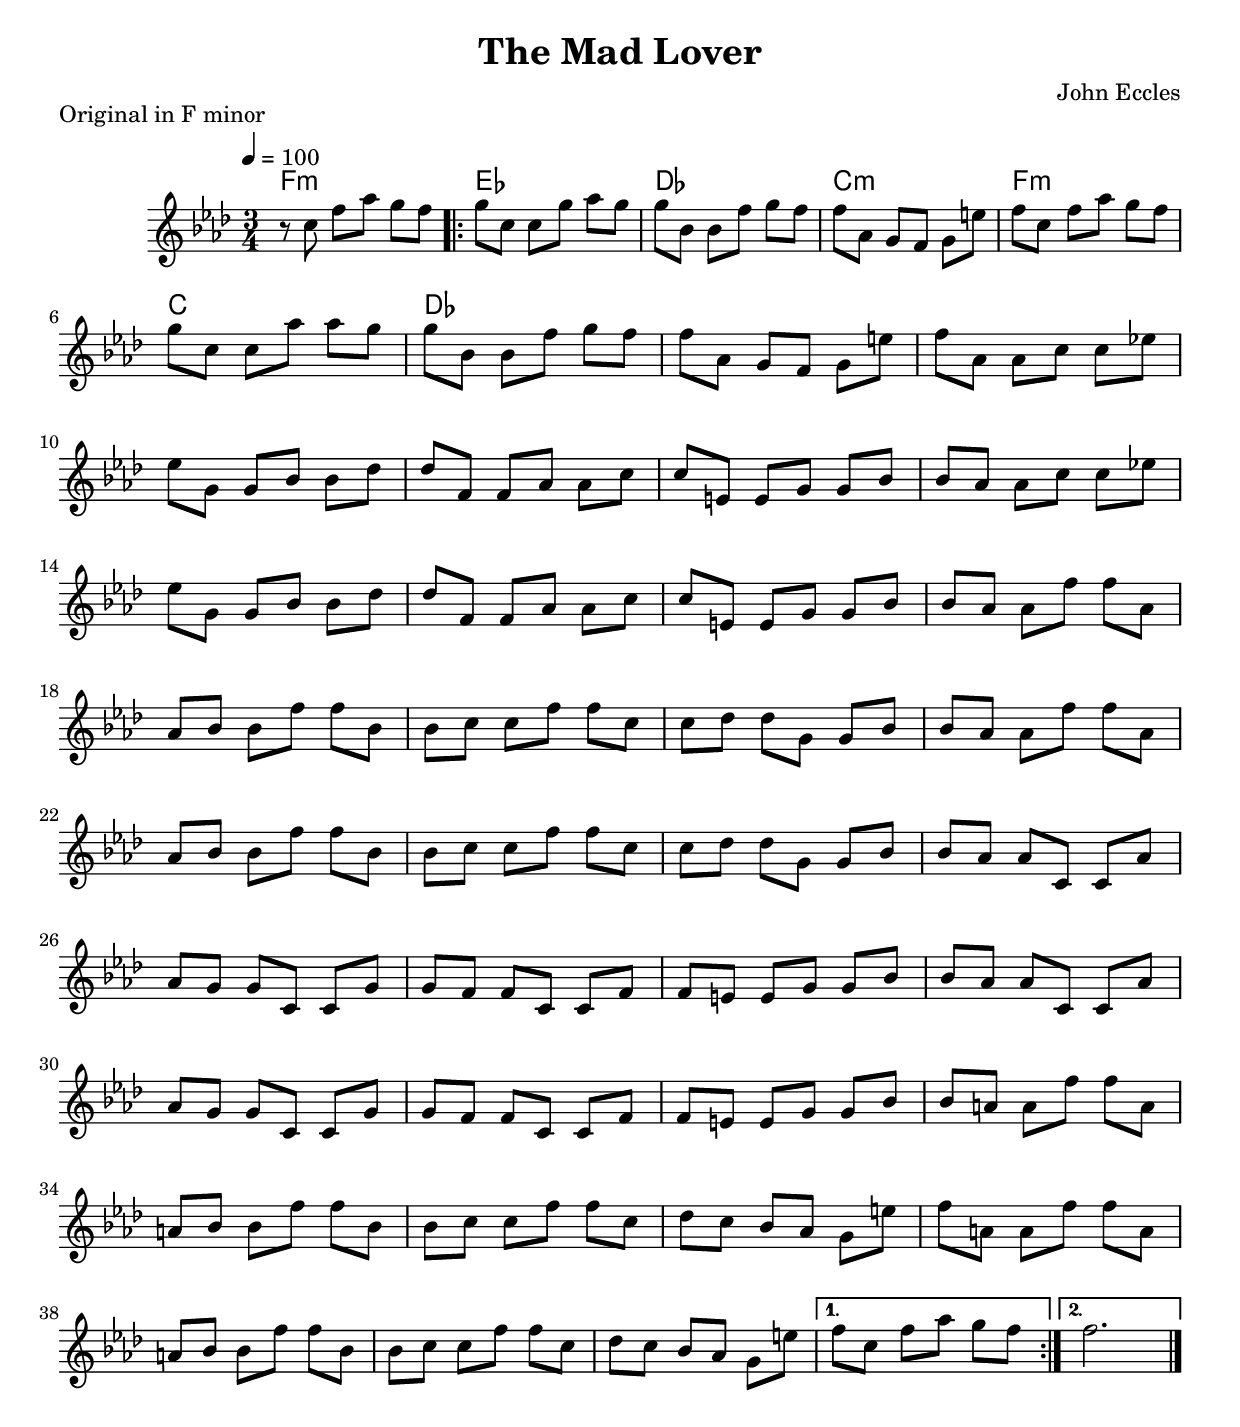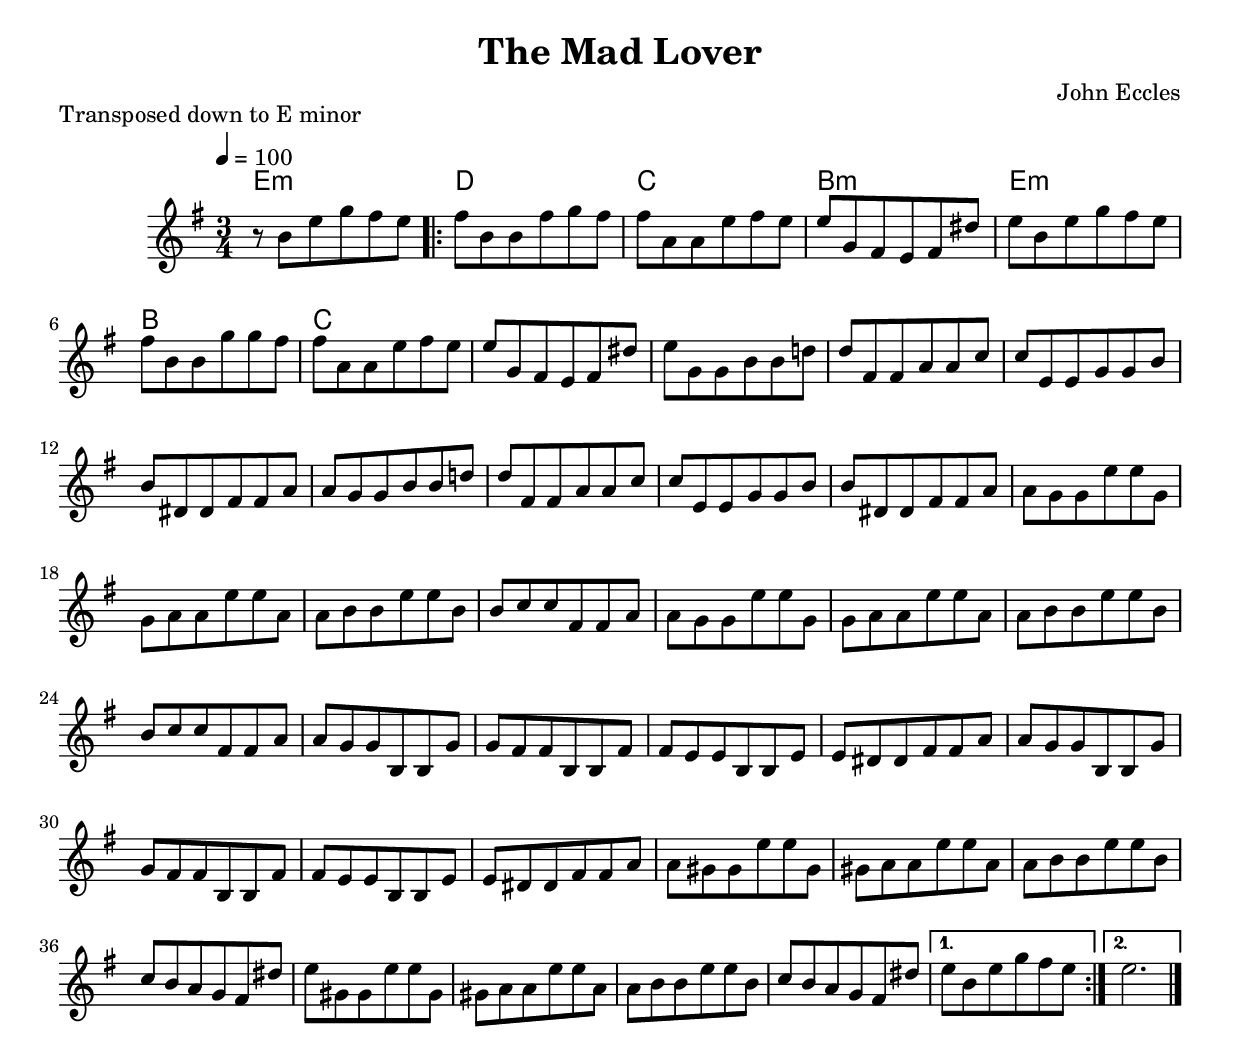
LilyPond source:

\version "2.24.4"
\language "english"

%==========================================================
%  twoByTwoBeaming
%
%  This snippet sets a custom beaming pattern in common time
%  (e.g., 2/4, 3/4, 4/4) so that eighth notes are grouped
%  in pairs instead of default larger groups.
%
%  Result:
%    ♪♪ ♪♪ ♪♪ instead of ♪♪♪♪ ♪♪♪♪
%
%  How it works:
%    (1 . 8) → One beat = quarter note; smallest note = eighth note
%    (2 2 2 2) → Beam eighth notes in groups of 2
%
%  This produces more consistent and readable beams in certain
%  rhythmic contexts, especially in early music.
%
%  Usage:
%    Add this to your layout block:
%
%      \context {
%        \Voice
%        \twoByTwoBeaming
%      }
%
%==========================================================

twoByTwoBeaming = {
  % Each entry maps a beat-unit/subdivision combination to a beaming pattern

  % Macro to beam eighth notes two by two in any quarter-note meter (e.g., 2/4, 3/4, 4/4)
  % (1 . 8): one quarter-note beat, with beams applied at eighth-note level
  %        : (beat-unit . smallest-note-value):
  %        : ( 1 = quarter note beat (used in 2/4, 3/4, 4/4, etc.)
  %        : ( 8 = eighth notes are the level of beaming we're targeting
  %  .     : Separator between the key and its value

  % (2 2 2 2): group eighth notes into 2-note beams
  %          : Beaming pattern: group eighth notes into groups of 2
  %          : In 3/4: gives ♪♪ ♪♪ ♪♪
  %          : In 4/4: gives ♪♪ ♪♪ ♪♪ ♪♪

  \set beamExceptions = #'(
                            (end .
                                 (
                                   ((1 . 8) . (2 2 2 2))
                                   )
                                 )
                            )
}

\version "2.24.0"
%=============================================
%   created by MuseScore Version: 1.3
%          September 28, 2014
%=============================================
%% http://lsr.di.unimi.it/LSR/Item?id=838

%LSR completed by P.P.Schneider on Feb. 2014 for v2.18

#(define ((bars-per-line-engraver bar-list) context)
  (let* ((working-copy bar-list)
         (total (1+ (car working-copy))))
    `((acknowledgers
       (paper-column-interface
        . ,(lambda (engraver grob source-engraver)
             (let ((internal-bar (ly:context-property context 'internalBarNumber)))
               (if (and (pair? working-copy)
                        (= (remainder internal-bar total) 0)
                        (eq? #t (ly:grob-property grob 'non-musical)))
                   (begin
                     (set! (ly:grob-property grob 'line-break-permission) 'force)
                     (if (null? (cdr working-copy))
                         (set! working-copy bar-list)
                         (begin
                           (set! working-copy (cdr working-copy))))
                           (set! total (+ total (car working-copy))))))))))))





global = {
  \time 3/4
  \key f \minor
  \tempo 4 = 100
}

chordNames = \chordmode {
  \global
  f2.:m  ef df  c:m f:m c df
}

melody = \relative c'' {
  \global

  %  \twoByTwoBeaming

  r8 c f af g f
  \repeat volta 2 {
    g   c,    c   g'    af  g
    g   bf,   bf  f'    g   f
    f   af,   g   f     g   e'
    f   c     f   af    g   f
    g   c,    c   af'   af  g
    g   bf,   bf  f'    g   f
    f   af,   g   f     g   e'
    f   af,   af  c     c   ef!
    ef  g,    g   bf    bf  df
    df  f,    f   af    af  c
    c   e,    e   g     g   bf
    bf  af    af  c     c   ef!
    ef  g,    g   bf    bf  df
    df  f,    f   af    af  c
    c   e,!   e   g     g   bf
    bf  af    af  f'    f   af,
    af  bf    bf  f'    f   bf,
    bf  c     c   f     f   c
    c   df    df  g,    g   bf
    bf  af    af  f'    f   af,
    af  bf    bf  f'    f   bf,
    bf  c     c   f     f   c
    c   df    df  g,    g   bf
    bf  af    af  c,    c   af'
    af  g     g   c,    c   g'
    g   f     f   c     c   f
    f   e     e   g     g   bf
    bf  af    af  c,    c   af'
    af  g     g   c,    c   g'
    g   f     f   c     c   f
    f   e     e   g     g   bf
    bf  a     a   f'    f   a,
    a   bf    bf  f'    f   bf,
    bf  c     c   f     f   c
    df  c     bf  af    g   e'
    f   a,    a   f'    f   a,
    a   bf    bf  f'    f   bf,
    bf  c     c   f     f   c
    df  c     bf  af    g   e'
  }
  \alternative {
    % First time
    {
      f c f af g f
    }
    % Second time
    {
      f2. \bar "|."    % Final barline
    }
  }

}

% Score 1: Original version in F minor

\book {

  \bookpart {
    \header {
      title = "The Mad Lover"
      composer = "John Eccles"
      piece = "Original in F minor"
    }
    \score {
      <<
        \new ChordNames \chordNames
        \new Staff {
          \melody
        }
      >>
      \layout {
        \context {
          \Voice
          \twoByTwoBeaming
        }
        \context {
          \Score
          %use the line below to insist on your layout
          %\override NonMusicalPaperColumn.line-break-permission = ##f
          \consists #(bars-per-line-engraver '(5 4 4 4 4 4  4  4 4  5))
        }
      }
    }
  }% bookpart
} % book



% Score 2: Transposed version (down a semitone to E minor)
\book {
  \bookpart {
    \header {
      title = "The Mad Lover"
      composer = "John Eccles"
      piece = "Transposed down to E minor"
    }
    \score {
      <<
        \new ChordNames {
          \transpose c b, {
            \chordNames
          }
        }
        \new Staff {
          \key e \minor
          \transpose c b, {
            \melody
          }
        }
      >>
      \layout { }
      \midi { }
    }
  }% bookpart
} % book

